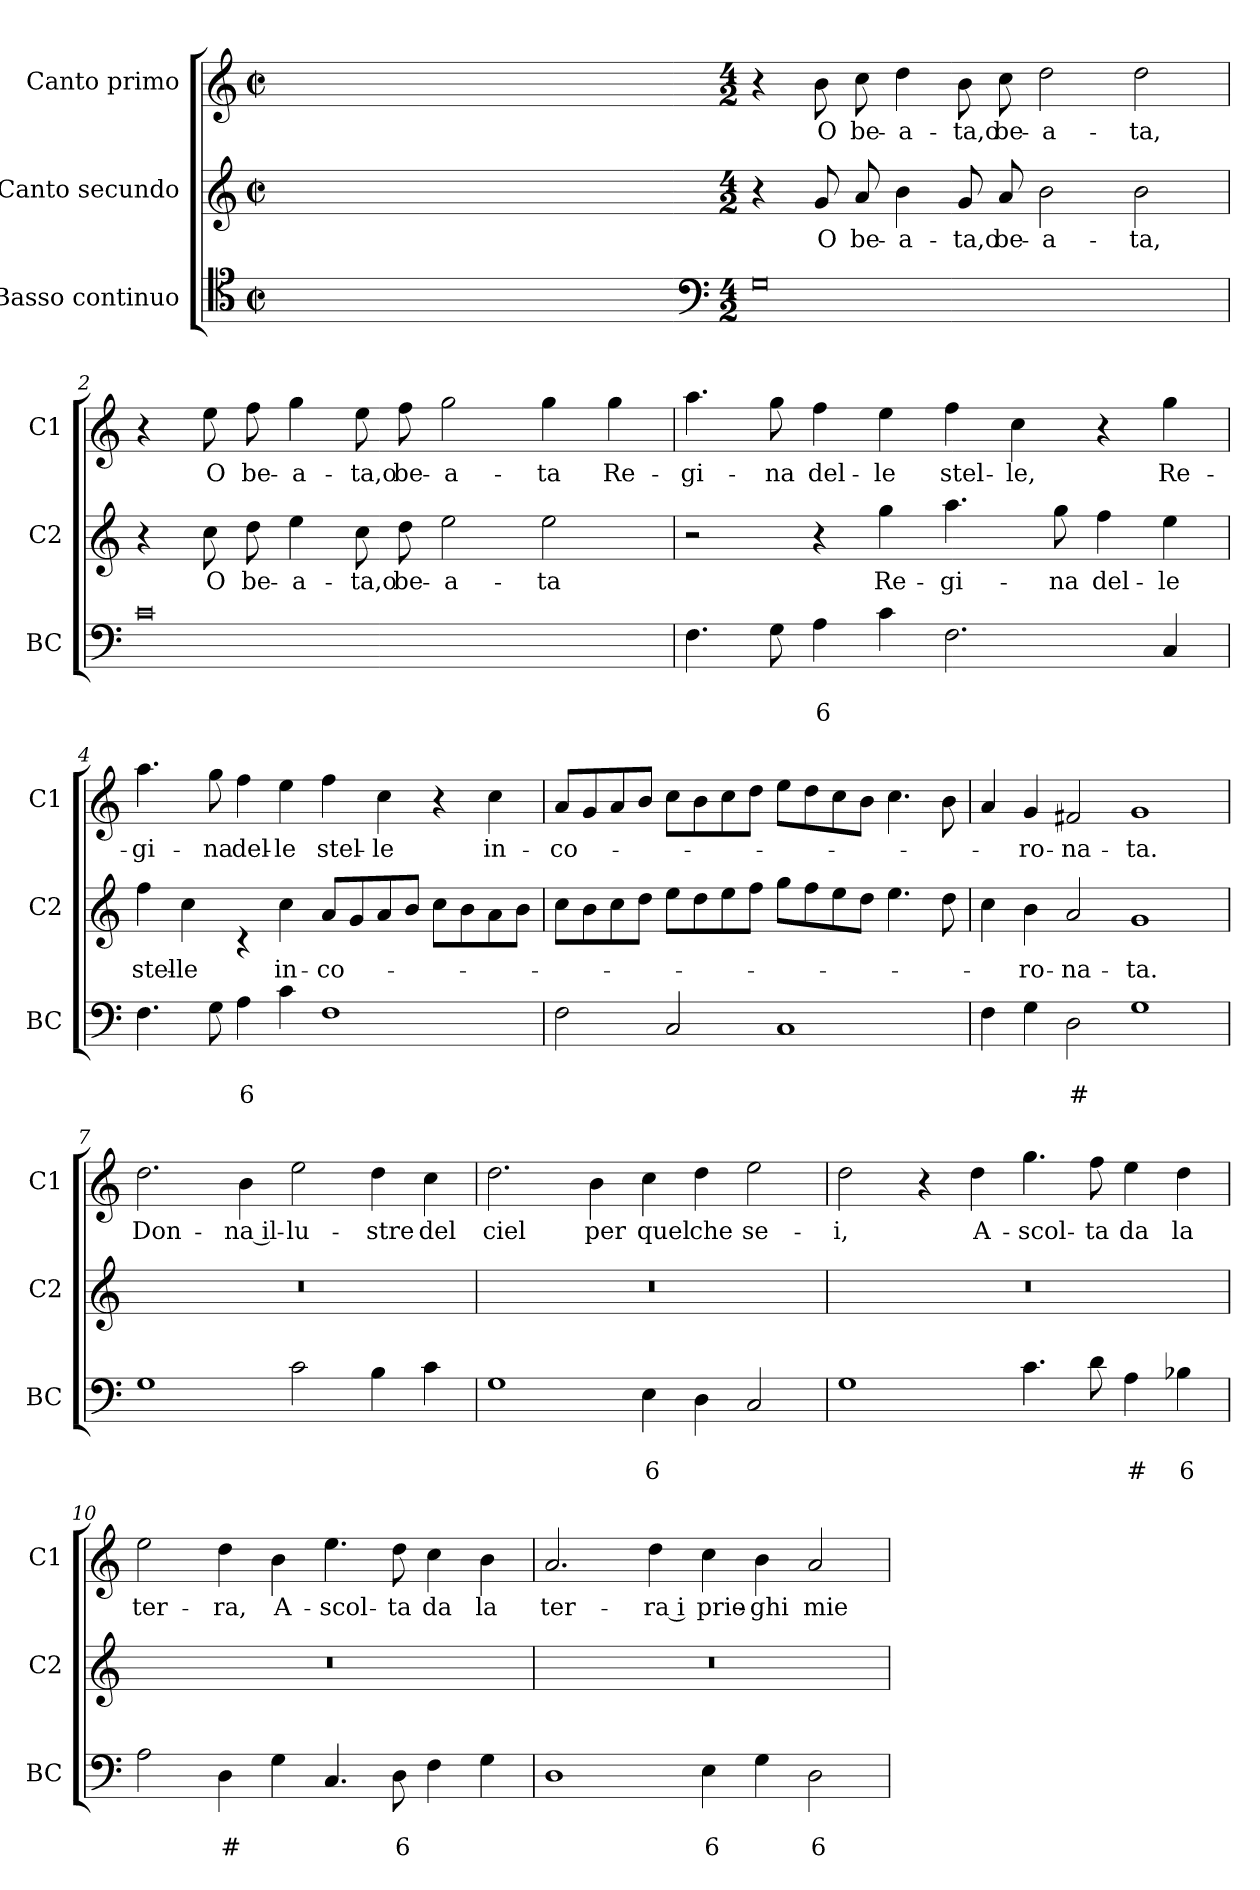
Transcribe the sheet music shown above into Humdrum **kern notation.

**kern	**text	**text	**kern	**text	**kern	**text
*part3	*part3	*part3	*part2	*part2	*part1	*part1
*staff3	*staff3	*staff3	*staff2	*staff2	*staff1	*staff1
*I"Basso continuo	*	*	*I"Canto secundo	*	*I"Canto primo	*
*I'BC	*	*	*I'C2	*	*I'C1	*
*clefC4	*	*	*clefG2	*	*clefG2	*
*k[]	*	*	*k[]	*	*k[]	*
*C:	*	*	*C:	*	*C:	*
*M2/2	*	*	*M2/2	*	*M2/2	*
*met(c|)	*	*	*met(c|)	*	*met(c|)	*
=	=	=	=	=	=	=
1ryy	.	.	1ryy	.	1ryy	.
=1X-	=1X-	=1X-	=1X-	=1X-	=1X-	=1X-
4ryy	.	.	4ryy	.	4ryy	.
4ryy	.	.	4ryy	.	4ryy	.
4ryy	.	.	4ryy	.	4ryy	.
4ryy	.	.	4ryy	.	4ryy	.
=1-	=1-	=1-	=1-	=1-	=1-	=1-
*clefF4	*	*	*	*	*	*
*M4/2	*	*	*M4/2	*	*M4/2	*
0G	.	.	4r	.	4r	.
!	!	!	!	!LO:LY:b	!	!LO:LY:b
.	.	.	8g/	O	8b\	O
!	!	!	!	!LO:LY:b	!	!LO:LY:b
.	.	.	8a/	be-	8cc\	be-
!	!	!	!	!LO:LY:b	!	!LO:LY:b
.	.	.	4b\	-a-	4dd\	-a-
!	!	!	!	!LO:LY:b	!	!LO:LY:b
.	.	.	8g/	-ta,o	8b\	-ta,o
!	!	!	!	!LO:LY:b	!	!LO:LY:b
.	.	.	8a/	be-	8cc\	be-
!	!	!	!	!LO:LY:b	!	!LO:LY:b
.	.	.	2b\	-a-	2dd\	-a-
!	!	!	!	!LO:LY:b	!	!LO:LY:b
.	.	.	2b\	-ta,	2dd\	-ta,
=2	=2	=2	=2	=2	=2	=2
0c	.	.	4r	.	4r	.
!	!	!	!	!LO:LY:b	!	!LO:LY:b
.	.	.	8cc\	O	8ee\	O
!	!	!	!	!LO:LY:b	!	!LO:LY:b
.	.	.	8dd\	be-	8ff\	be-
!	!	!	!	!LO:LY:b	!	!LO:LY:b
.	.	.	4ee\	-a-	4gg\	-a-
!	!	!	!	!LO:LY:b	!	!LO:LY:b
.	.	.	8cc\	-ta,o	8ee\	-ta,o
!	!	!	!	!LO:LY:b	!	!LO:LY:b
.	.	.	8dd\	be-	8ff\	be-
!	!	!	!	!LO:LY:b	!	!LO:LY:b
.	.	.	2ee\	-a-	2gg\	-a-
!	!	!	!	!LO:LY:b	!	!LO:LY:b
.	.	.	2ee\	-ta	4gg\	-ta
!	!	!	!	!	!	!LO:LY:b
.	.	.	.	.	4gg\	Re-
!!LO:LB:g=z
=3	=3	=3	=3	=3	=3	=3
!	!	!	!	!	!	!LO:LY:b
4.F\	.	.	2r	.	4.aa\	-gi-
!	!	!	!	!	!	!LO:LY:b
8G\	.	.	.	.	8gg\	-na
!	!	!LO:LY:b	!	!	!	!LO:LY:b
4A\	.	6	4r	.	4ff\	del-
!	!	!	!	!LO:LY:b	!	!LO:LY:b
4c\	.	.	4gg\	Re-	4ee\	-le
!	!	!	!	!LO:LY:b	!	!LO:LY:b
2.F\	.	.	4.aa\	-gi-	4ff\	stel-
!	!	!	!	!	!	!LO:LY:b
.	.	.	.	.	4cc\	-le,
!	!	!	!	!LO:LY:b	!	!
.	.	.	8gg\	-na	.	.
!	!	!	!	!LO:LY:b	!	!
.	.	.	4ff\	del-	4r	.
!	!	!	!	!LO:LY:b	!	!LO:LY:b
4C/	.	.	4ee\	-le	4gg\	Re-
=4	=4	=4	=4	=4	=4	=4
!	!	!	!	!LO:LY:b	!	!LO:LY:b
4.F\	.	.	4ff\	stel-	4.aa\	-gi-
!	!	!	!	!LO:LY:b	!	!
.	.	.	4cc\	-le	.	.
!	!	!	!	!	!	!LO:LY:b
8G\	.	.	.	.	8gg\	-na
!	!	!LO:LY:b	!	!	!	!LO:LY:b
4A\	.	6	4rc	.	4ff\	del-
!	!	!	!	!LO:LY:b	!	!LO:LY:b
4c\	.	.	4cc\	in-	4ee\	-le
!	!	!	!	!LO:LY:b	!	!LO:LY:b
1F	.	.	8a/L	-co-	4ff\	stel-
.	.	.	8g/	.	.	.
!	!	!	!	!	!	!LO:LY:b
.	.	.	8a/	.	4cc\	-le
.	.	.	8b/J	.	.	.
.	.	.	8cc\L	.	4r	.
.	.	.	8b\	.	.	.
!	!	!	!	!	!	!LO:LY:b
.	.	.	8a\	.	4cc\	in-
.	.	.	8b\J	.	.	.
=5	=5	=5	=5	=5	=5	=5
!	!	!	!	!	!	!LO:LY:b
2F\	.	.	8cc\L	.	8a/L	-co-
.	.	.	8b\	.	8g/	.
.	.	.	8cc\	.	8a/	.
.	.	.	8dd\J	.	8b/J	.
2C/	.	.	8ee\L	.	8cc\L	.
.	.	.	8dd\	.	8b\	.
.	.	.	8ee\	.	8cc\	.
.	.	.	8ff\J	.	8dd\J	.
1C	.	.	8gg\L	.	8ee\L	.
.	.	.	8ff\	.	8dd\	.
.	.	.	8ee\	.	8cc\	.
.	.	.	8dd\J	.	8b\J	.
.	.	.	4.ee\	.	4.cc\	.
.	.	.	8dd\	.	8b\	.
!!LO:LB:g=z
=6	=6	=6	=6	=6	=6	=6
4F\	.	.	4cc\	.	4a/	.
!	!	!	!	!LO:LY:b	!	!LO:LY:b
4G\	.	.	4b\	-ro-	4g/	-ro-
!	!	!LO:LY:b	!	!LO:LY:b	!	!LO:LY:b
2D\	.	#	2a/	-na-	2f#X/	-na-
!	!	!	!	!LO:LY:b	!	!LO:LY:b
1G	.	.	1g	-ta.	1g	-ta.
=7	=7	=7	=7	=7	=7	=7
!	!	!	!	!	!	!LO:LY:b
1G	.	.	0r	.	2.dd\	Don-
!	!	!	!	!	!	!LO:LY:b
.	.	.	.	.	4b\	-na il-
!	!	!	!	!	!	!LO:LY:b
2c\	.	.	.	.	2ee\	-lu-
!	!	!	!	!	!	!LO:LY:b
4B\	.	.	.	.	4dd\	-stre
!	!	!	!	!	!	!LO:LY:b
4c\	.	.	.	.	4cc\	del
=8	=8	=8	=8	=8	=8	=8
!	!	!	!	!	!	!LO:LY:b
1G	.	.	0r	.	2.dd\	ciel
!	!	!	!	!	!	!LO:LY:b
.	.	.	.	.	4b\	per
!	!	!LO:LY:b	!	!	!	!LO:LY:b
4E\	.	6	.	.	4cc\	quel
!	!	!	!	!	!	!LO:LY:b
4D\	.	.	.	.	4dd\	che
!	!	!	!	!	!	!LO:LY:b
2C/	.	.	.	.	2ee\	se-
=9	=9	=9	=9	=9	=9	=9
!	!	!	!	!	!	!LO:LY:b
1G	.	.	0r	.	2dd\	-i,
.	.	.	.	.	4r	.
!	!	!	!	!	!	!LO:LY:b
.	.	.	.	.	4dd\	A-
!	!	!	!	!	!	!LO:LY:b
4.c\	.	.	.	.	4.gg\	-scol-
!	!	!	!	!	!	!LO:LY:b
8d\	.	.	.	.	8ff\	-ta
!	!	!LO:LY:b	!	!	!	!LO:LY:b
4A\	.	#	.	.	4ee\	da
!	!	!LO:LY:b	!	!	!	!LO:LY:b
4B-X\	.	6	.	.	4dd\	la
!!LO:LB:g=z
=10	=10	=10	=10	=10	=10	=10
!	!	!	!	!	!	!LO:LY:b
2A\	.	.	0r	.	2ee\	ter-
!	!	!LO:LY:b	!	!	!	!LO:LY:b
4D\	.	#	.	.	4dd\	-ra,
!	!	!	!	!	!	!LO:LY:b
4G\	.	.	.	.	4b\	A-
!	!	!	!	!	!	!LO:LY:b
4.C/	.	.	.	.	4.ee\	-scol-
!	!	!LO:LY:b	!	!	!	!LO:LY:b
8D\	.	6	.	.	8dd\	-ta
!	!	!	!	!	!	!LO:LY:b
4F\	.	.	.	.	4cc\	da
!	!	!	!	!	!	!LO:LY:b
4G\	.	.	.	.	4b\	la
=11	=11	=11	=11	=11	=11	=11
!	!	!	!	!	!	!LO:LY:b
1D	.	.	0r	.	2.a/	ter-
!	!	!	!	!	!	!LO:LY:b
.	.	.	.	.	4dd\	-ra i
!	!	!LO:LY:b	!	!	!	!LO:LY:b
4E\	.	6	.	.	4cc\	prie-
!	!	!	!	!	!	!LO:LY:b
4G\	.	.	.	.	4b\	-ghi
!	!	!LO:LY:b	!	!	!	!LO:LY:b
2D\	.	6	.	.	2a/	mie-
=	=	=	=	=	=	=
*-	*-	*-	*-	*-	*-	*-
